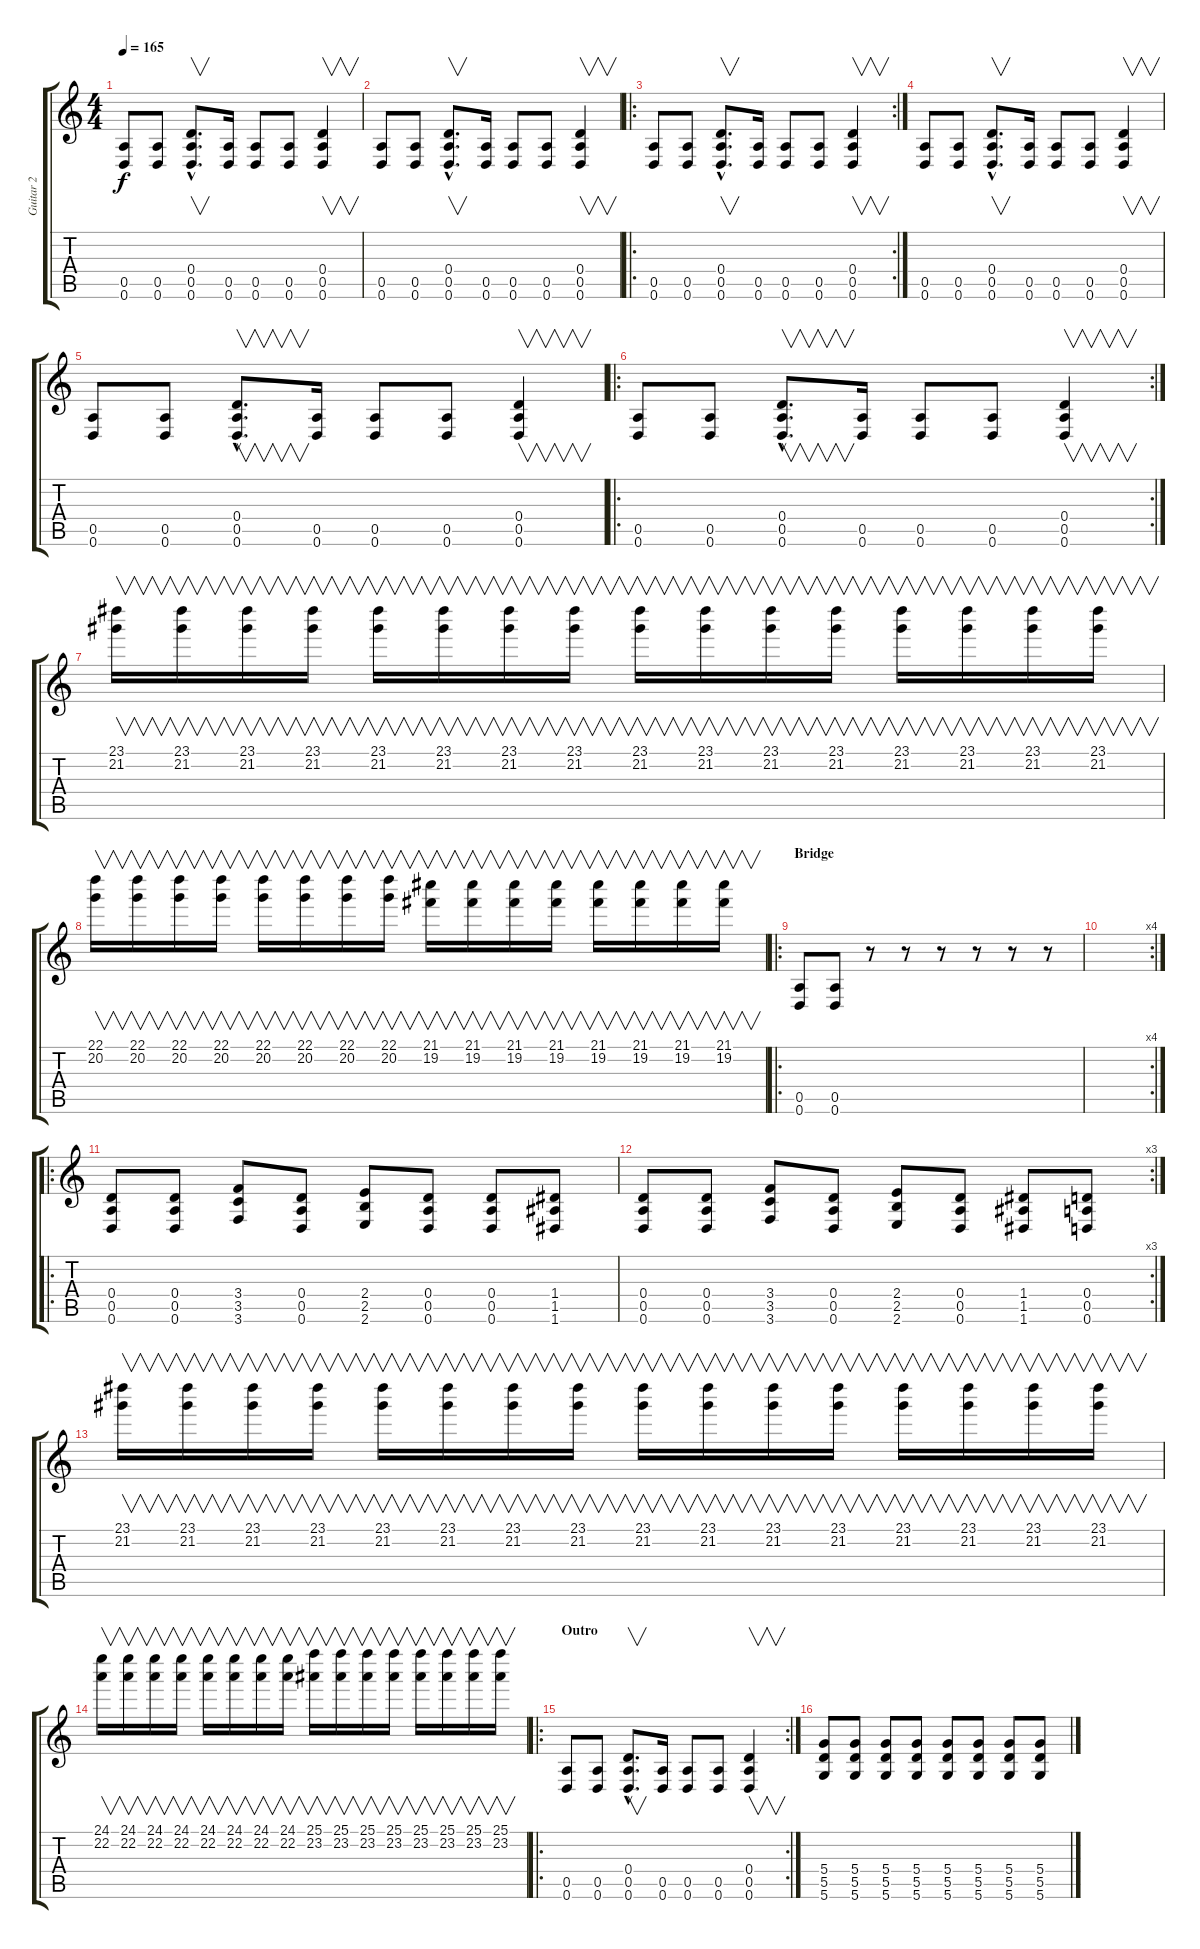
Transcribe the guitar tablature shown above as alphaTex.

\track ("Guitar 2" "Guitar 2") {instrument distortionguitar}
\staff {score tabs}
\tuning (E4 B3 G3 D3 A2 D2) {hide}
\ts (4 4)
\tempo 165
\clef g2
\ks c
(0.5 0.6).8{dy f} (0.5 0.6).8 (0.4{hac} 0.5{hac} 0.6{hac}).8{v d} (0.5 0.6).16 (0.5 0.6).8 (0.5 0.6).8 (0.4 0.5 0.6).4{v} |
(0.5 0.6).8 (0.5 0.6).8 (0.4{hac} 0.5{hac} 0.6{hac}).8{v d} (0.5 0.6).16 (0.5 0.6).8 (0.5 0.6).8 (0.4 0.5 0.6).4{v} |
\ro
\rc 2
(0.5 0.6).8 (0.5 0.6).8 (0.4{hac} 0.5{hac} 0.6{hac}).8{v d} (0.5 0.6).16 (0.5 0.6).8 (0.5 0.6).8 (0.4 0.5 0.6).4{v} |
(0.5 0.6).8 (0.5 0.6).8 (0.4{hac} 0.5{hac} 0.6{hac}).8{v d} (0.5 0.6).16 (0.5 0.6).8 (0.5 0.6).8 (0.4 0.5 0.6).4{v} |
(0.5 0.6).8 (0.5 0.6).8 (0.4{hac} 0.5{hac} 0.6{hac}).8{v d} (0.5 0.6).16 (0.5 0.6).8 (0.5 0.6).8 (0.4 0.5 0.6).4{v} |
\ro
\rc 2
(0.5 0.6).8 (0.5 0.6).8 (0.4{hac} 0.5{hac} 0.6{hac}).8{v d} (0.5 0.6).16 (0.5 0.6).8 (0.5 0.6).8 (0.4 0.5 0.6).4{v} |
(23.1 21.2).16{v} (23.1 21.2).16{v} (23.1 21.2).16{v} (23.1 21.2).16{v} (23.1 21.2).16{v} (23.1 21.2).16{v} (23.1 21.2).16{v} (23.1 21.2).16{v} (23.1 21.2).16{v} (23.1 21.2).16{v} (23.1 21.2).16{v} (23.1 21.2).16{v} (23.1 21.2).16{v} (23.1 21.2).16{v} (23.1 21.2).16{v} (23.1 21.2).16{v} |
(22.1 20.2).16{v} (22.1 20.2).16{v} (22.1 20.2).16{v} (22.1 20.2).16{v} (22.1 20.2).16{v} (22.1 20.2).16{v} (22.1 20.2).16{v} (22.1 20.2).16{v} (21.1 19.2).16{v} (21.1 19.2).16{v} (21.1 19.2).16{v} (21.1 19.2).16{v} (21.1 19.2).16{v} (21.1 19.2).16{v} (21.1 19.2).16{v} (21.1 19.2).16{v} |
\ro
\section ("" "Bridge")
(0.5 0.6).8 (0.5 0.6).8 r.8 r.8 r.8 r.8 r.8 r.8 |
\rc 4
|
\ro
(0.4 0.5 0.6).8 (0.4 0.5 0.6).8 (3.4 3.5 3.6).8 (0.4 0.5 0.6).8 (2.4 2.5 2.6).8 (0.4 0.5 0.6).8 (0.4 0.5 0.6).8 (1.4 1.5 1.6).8 |
\rc 3
(0.4 0.5 0.6).8 (0.4 0.5 0.6).8 (3.4 3.5 3.6).8 (0.4 0.5 0.6).8 (2.4 2.5 2.6).8 (0.4 0.5 0.6).8 (1.4 1.5 1.6).8 (0.4 0.5 0.6).8 |
(23.1 21.2).16{v} (23.1 21.2).16{v} (23.1 21.2).16{v} (23.1 21.2).16{v} (23.1 21.2).16{v} (23.1 21.2).16{v} (23.1 21.2).16{v} (23.1 21.2).16{v} (23.1 21.2).16{v} (23.1 21.2).16{v} (23.1 21.2).16{v} (23.1 21.2).16{v} (23.1 21.2).16{v} (23.1 21.2).16{v} (23.1 21.2).16{v} (23.1 21.2).16{v} |
(24.1 22.2).16{v} (24.1 22.2).16{v} (24.1 22.2).16{v} (24.1 22.2).16{v} (24.1 22.2).16{v} (24.1 22.2).16{v} (24.1 22.2).16{v} (24.1 22.2).16{v} (25.1 23.2).16{v} (25.1 23.2).16{v} (25.1 23.2).16{v} (25.1 23.2).16{v} (25.1 23.2).16{v} (25.1 23.2).16{v} (25.1 23.2).16{v} (25.1 23.2).16{v} |
\ro
\rc 2
\section ("" "Outro")
(0.5 0.6).8 (0.5 0.6).8 (0.4{hac} 0.5{hac} 0.6{hac}).8{v d} (0.5 0.6).16 (0.5 0.6).8 (0.5 0.6).8 (0.4 0.5 0.6).4{v} |
(5.4 5.5 5.6).8 (5.4 5.5 5.6).8 (5.4 5.5 5.6).8 (5.4 5.5 5.6).8 (5.4 5.5 5.6).8 (5.4 5.5 5.6).8 (5.4 5.5 5.6).8 (5.4 5.5 5.6).8
